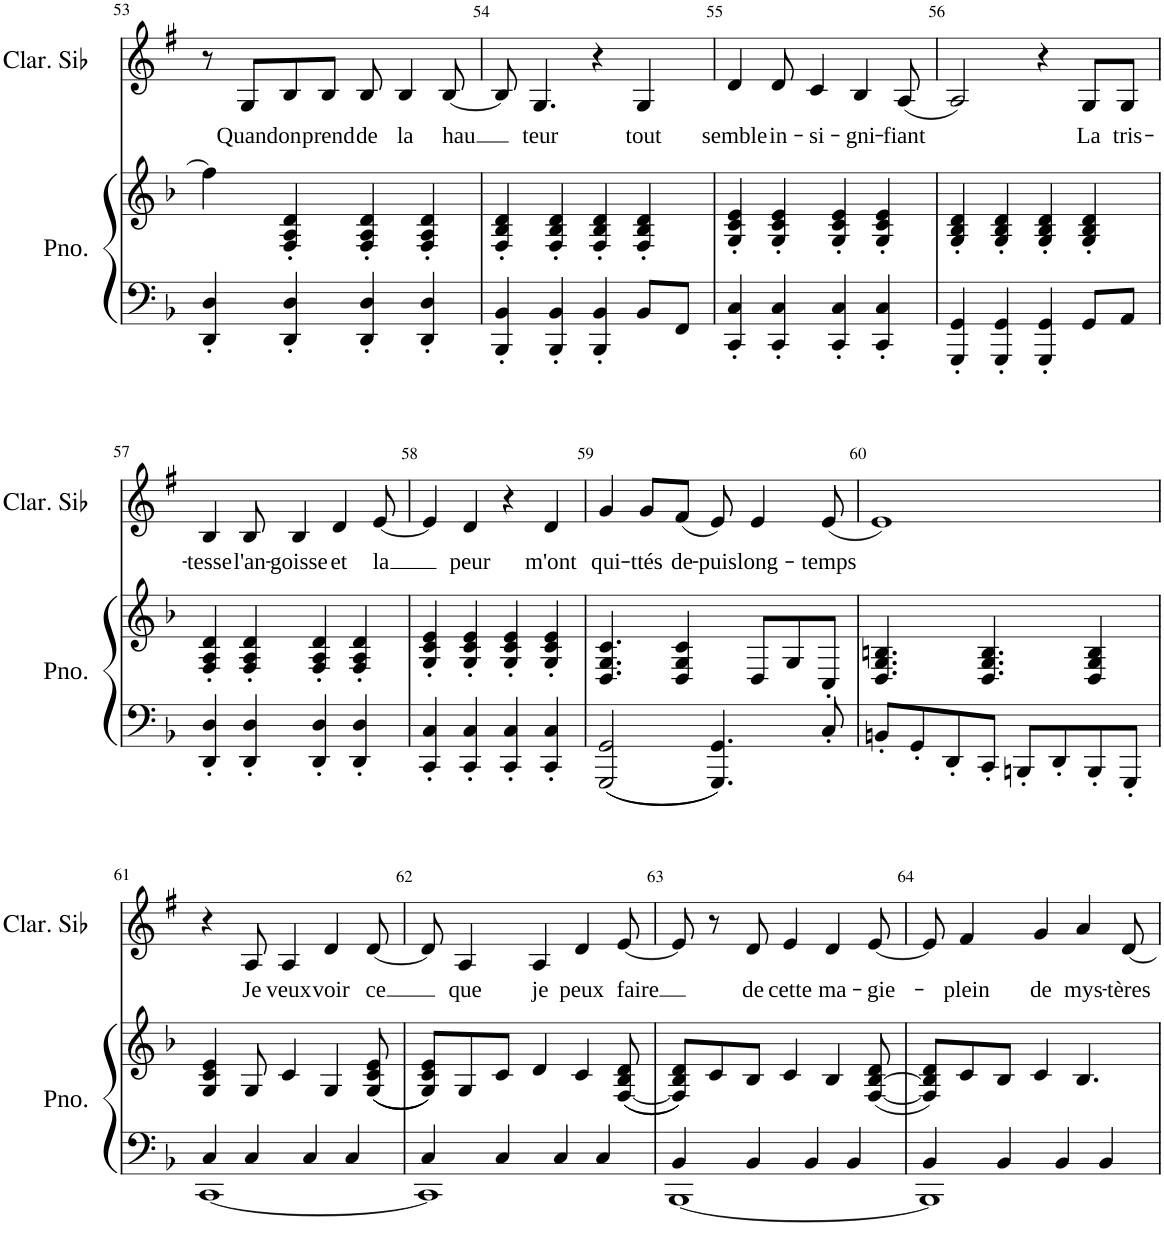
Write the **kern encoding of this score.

**kern	**kern	**kern	**text
*part2	*part2	*part1	*part1
*staff3	*staff2	*staff1	*staff1
*I"Piano	*	*I"Clarinette en Sib	*
*I'Pno.	*	*I'Clar. Sib	*
!!LO:PB:g=z
*clefF4	*clefG2	*clefG2	*
*	*	*Trd1c2	*
*k[b-]	*k[b-]	*k[f#]	*
*M4/4	*M4/4	*M4/4	*
=53	=53	=53	=53
4DD/' 4D/'	4ff\]	8r	.
!	!	!	!LO:LY:b
.	.	8G/L	Quand
!	!	!	!LO:LY:b
4DD/' 4D/'	4F/' 4A/' 4d/'	8B/	on
!	!	!	!LO:LY:b
.	.	8B/J	prend
!	!	!	!LO:LY:b
4DD/' 4D/'	4F/' 4A/' 4d/'	8B/	de
!	!	!	!LO:LY:b
.	.	4B/	la
4DD/' 4D/'	4F/' 4A/' 4d/'	.	.
!	!	!	!LO:LY:b
.	.	[8B/	hau-
=54	=54	=54	=54
4BBB-/' 4BB-/'	4F/' 4B-/' 4d/'	8B/]	.
!	!	!	!LO:LY:b
.	.	4.G/	-teur
4BBB-/' 4BB-/'	4F/' 4B-/' 4d/'	.	.
4BBB-/' 4BB-/'	4F/' 4B-/' 4d/'	4r	.
!	!	!	!LO:LY:b
8BB-/L	4F/' 4B-/' 4d/'	4G/	tout
8FF/J	.	.	.
=55	=55	=55	=55
!	!	!	!LO:LY:b
4CC/' 4C/'	4G/' 4c/' 4e/'	4d/	semble
!	!	!	!LO:LY:b
4CC/' 4C/'	4G/' 4c/' 4e/'	8d/	in-
!	!	!	!LO:LY:b
.	.	4c/	-si-
4CC/' 4C/'	4G/' 4c/' 4e/'	.	.
!	!	!	!LO:LY:b
.	.	4B/	-gni-
4CC/' 4C/'	4G/' 4c/' 4e/'	.	.
!	!	!	!LO:LY:b
.	.	(8A/	-fiant
=56	=56	=56	=56
4GGG/' 4GG/'	4G/' 4B-/' 4d/'	2A/)	.
4GGG/' 4GG/'	4G/' 4B-/' 4d/'	.	.
4GGG/' 4GG/'	4G/' 4B-/' 4d/'	4r	.
!	!	!	!LO:LY:b
8GG/L	4G/' 4B-/' 4d/'	8G/L	La
!	!	!	!LO:LY:b
8AA/J	.	8G/J	tris-
!!LO:LB:g=z
=57	=57	=57	=57
!	!	!	!LO:LY:b
4DD/' 4D/'	4F/' 4A/' 4d/'	4B/	-tesse
!	!	!	!LO:LY:b
4DD/' 4D/'	4F/' 4A/' 4d/'	8B/	l'an-
!	!	!	!LO:LY:b
.	.	4B/	-goisse
4DD/' 4D/'	4F/' 4A/' 4d/'	.	.
!	!	!	!LO:LY:b
.	.	4d/	et
4DD/' 4D/'	4F/' 4A/' 4d/'	.	.
!	!	!	!LO:LY:b
.	.	[8e/	la-
=58	=58	=58	=58
4CC/' 4C/'	4G/' 4c/' 4e/'	4e/]	.
!	!	!	!LO:LY:b
4CC/' 4C/'	4G/' 4c/' 4e/'	4d/	-peur
4CC/' 4C/'	4G/' 4c/' 4e/'	4r	.
!	!	!	!LO:LY:b
4CC/' 4C/'	4G/' 4c/' 4e/'	4d/	m'ont
=59	=59	=59	=59
!	!	!	!LO:LY:b
2GGG/ 2GG/	4.D/ 4.G/ 4.c/	4g/	qui-
!	!	!	!LO:LY:b
.	.	8g/L	-ttés
!	!	!	!LO:LY:b
.	4D/ 4G/ 4c/	(8f#/J	de-
!	!	!	!LO:LY:b
4.GGG/ 4.GG/	.	8e/)	-puis
!	!	!	!LO:LY:b
.	8D/L	4e/	long-
.	8G/	.	.
!	!	!	!LO:LY:b
8C'/	8C'/J	(8e/	-temps
=60	=60	=60	=60
8BBn'/L	4.D/ 4.G/ 4.Bn/	1e)	.
8GG'/	.	.	.
8DD'/	.	.	.
8CC'/J	4.D/ 4.G/ 4.B/	.	.
8BBBn'/L	.	.	.
8DD'/	.	.	.
8BBB'/	4D/ 4G/ 4B/	.	.
8GGG'/J	.	.	.
!!LO:LB:g=z
=61	=61	=61	=61
*^	*	*	*
4C/	[1CC	4G/ 4c/ 4e/	4r	.
!	!	!	!	!LO:LY:b
4C/	.	8G/	8A/	Je
!	!	!	!	!LO:LY:b
.	.	4c/	4A/	veux
4C/	.	.	.	.
!	!	!	!	!LO:LY:b
.	.	4G/	4d/	voir
4C/	.	.	.	.
!	!	!	!	!LO:LY:b
.	.	(((8G/ 8c/ 8e/	[8d/	ce-
=62	=62	=62	=62	=62
4C/	1CC]	8G/ 8c/ 8e/L)))	8d/]	.
!	!	!	!	!LO:LY:b
.	.	8G/	4A/	-que
4C/	.	8c/J	.	.
!	!	!	!	!LO:LY:b
.	.	4d/	4A/	je
4C/	.	.	.	.
!	!	!	!	!LO:LY:b
.	.	4c/	4d/	peux
4C/	.	.	.	.
!	!	!	!	!LO:LY:b
.	.	(([8F/ 8B-/ 8d/	[8e/	faire
=63	=63	=63	=63	=63
4BB-/	[1BBB-	8F/] 8B-/ 8d/L))	8e/]	.
.	.	8c/	8r	.
!	!	!	!	!LO:LY:b
4BB-/	.	8B-/J	8d/	de
!	!	!	!	!LO:LY:b
.	.	4c/	4e/	cette
4BB-/	.	.	.	.
!	!	!	!	!LO:LY:b
.	.	4B-/	4d/	ma-
4BB-/	.	.	.	.
!	!	!	!	!LO:LY:b
.	.	([8F/ [8B-/ 8d/	[8e/	-gie-
=64	=64	=64	=64	=64
4BB-/	1BBB-]	8F/] 8B-/] 8d/L)	8e/]	.
!	!	!	!	!LO:LY:b
.	.	8c/	4f#/	-plein
4BB-/	.	8B-/J	.	.
!	!	!	!	!LO:LY:b
.	.	4c/	4g/	de
4BB-/	.	.	.	.
!	!	!	!	!LO:LY:b
.	.	4.B-/	4a/	mys-
4BB-/	.	.	.	.
!	!	!	!	!LO:LY:b
.	.	.	[8d/	-tères
*v	*v	*	*	*
=	=	=	=
*-	*-	*-	*-
